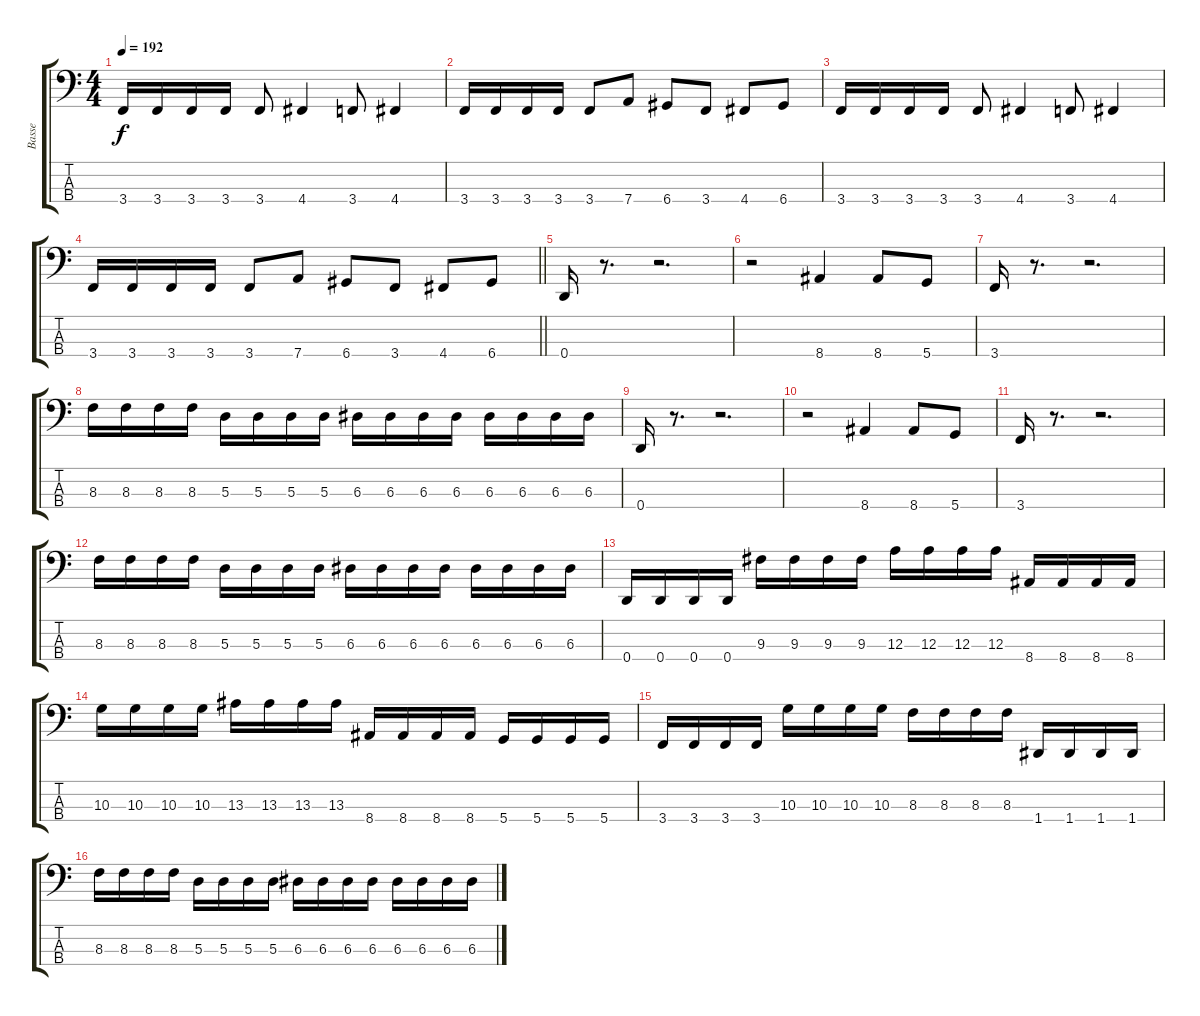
\track ("Basse" "Basse") {instrument electricbassfinger}
\staff {score tabs}
\tuning (G2 D2 A1 D1) {hide}
\ts (4 4)
\tempo 192
\clef f4
\ks c
3.4.16{dy f} 3.4.16 3.4.16 3.4.16 3.4.8 4.4.4 3.4.8 4.4.4 |
3.4.16 3.4.16 3.4.16 3.4.16 3.4.8 7.4.8 6.4.8 3.4.8 4.4.8 6.4.8 |
3.4.16 3.4.16 3.4.16 3.4.16 3.4.8 4.4.4 3.4.8 4.4.4 |
\barLineRight lightlight
3.4.16 3.4.16 3.4.16 3.4.16 3.4.8 7.4.8 6.4.8 3.4.8 4.4.8 6.4.8 |
\section ("" "")
0.4.16 r.8{d} r.2{d} |
r.2 8.4.4 8.4.8 5.4.8 |
3.4.16 r.8{d} r.2{d} |
8.3.16 8.3.16 8.3.16 8.3.16 5.3.16 5.3.16 5.3.16 5.3.16 6.3.16 6.3.16 6.3.16 6.3.16 6.3.16 6.3.16 6.3.16 6.3.16 |
0.4.16 r.8{d} r.2{d} |
r.2 8.4.4 8.4.8 5.4.8 |
3.4.16 r.8{d} r.2{d} |
8.3.16 8.3.16 8.3.16 8.3.16 5.3.16 5.3.16 5.3.16 5.3.16 6.3.16 6.3.16 6.3.16 6.3.16 6.3.16 6.3.16 6.3.16 6.3.16 |
0.4.16 0.4.16 0.4.16 0.4.16 9.3.16 9.3.16 9.3.16 9.3.16 12.3.16 12.3.16 12.3.16 12.3.16 8.4.16 8.4.16 8.4.16 8.4.16 |
10.3.16 10.3.16 10.3.16 10.3.16 13.3.16 13.3.16 13.3.16 13.3.16 8.4.16 8.4.16 8.4.16 8.4.16 5.4.16 5.4.16 5.4.16 5.4.16 |
3.4.16 3.4.16 3.4.16 3.4.16 10.3.16 10.3.16 10.3.16 10.3.16 8.3.16 8.3.16 8.3.16 8.3.16 1.4.16 1.4.16 1.4.16 1.4.16 |
8.3.16 8.3.16 8.3.16 8.3.16 5.3.16 5.3.16 5.3.16 5.3.16 6.3.16 6.3.16 6.3.16 6.3.16 6.3.16 6.3.16 6.3.16 6.3.16
